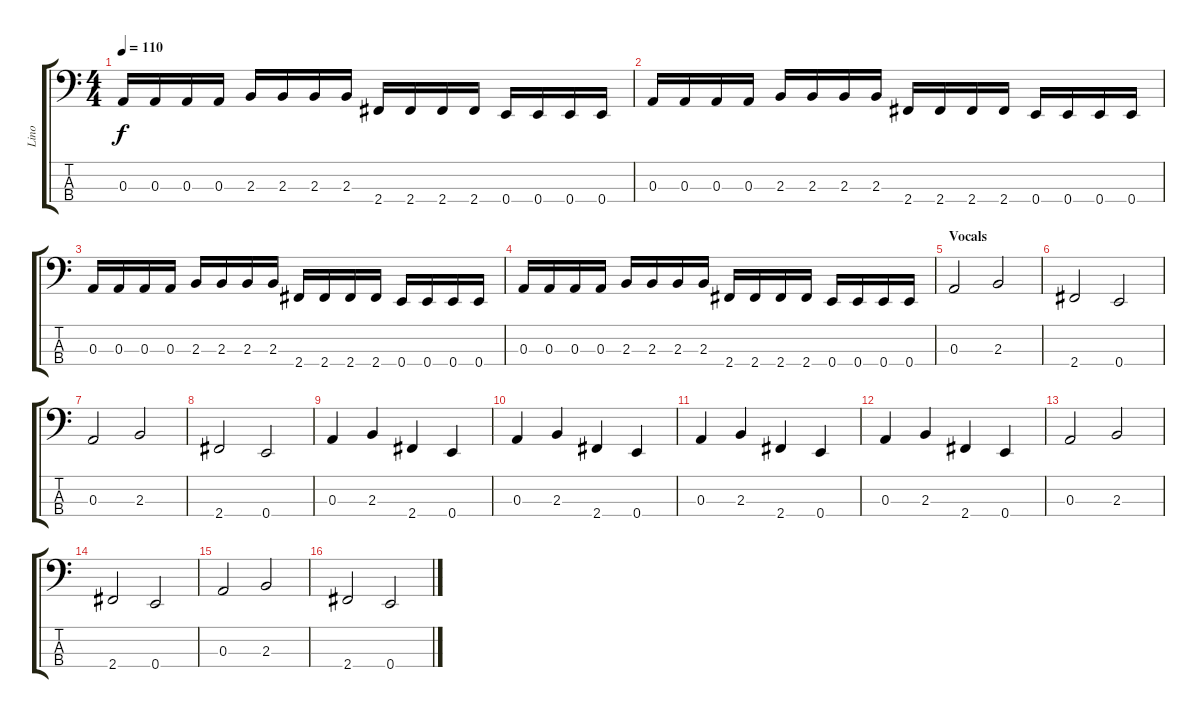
\track ("Lino" "Lino") {instrument electricbasspick}
\staff {score tabs}
\tuning (G2 D2 A1 E1) {hide}
\ts (4 4)
\tempo 110
\clef f4
\ks c
0.3.16{dy f} 0.3.16 0.3.16 0.3.16 2.3.16 2.3.16 2.3.16 2.3.16 2.4.16 2.4.16 2.4.16 2.4.16 0.4.16 0.4.16 0.4.16 0.4.16 |
0.3.16 0.3.16 0.3.16 0.3.16 2.3.16 2.3.16 2.3.16 2.3.16 2.4.16 2.4.16 2.4.16 2.4.16 0.4.16 0.4.16 0.4.16 0.4.16 |
0.3.16 0.3.16 0.3.16 0.3.16 2.3.16 2.3.16 2.3.16 2.3.16 2.4.16 2.4.16 2.4.16 2.4.16 0.4.16 0.4.16 0.4.16 0.4.16 |
0.3.16 0.3.16 0.3.16 0.3.16 2.3.16 2.3.16 2.3.16 2.3.16 2.4.16 2.4.16 2.4.16 2.4.16 0.4.16 0.4.16 0.4.16 0.4.16 |
\section ("" "Vocals")
0.3.2 2.3.2 |
2.4.2 0.4.2 |
0.3.2 2.3.2 |
2.4.2 0.4.2 |
0.3.4 2.3.4 2.4.4 0.4.4 |
0.3.4 2.3.4 2.4.4 0.4.4 |
0.3.4 2.3.4 2.4.4 0.4.4 |
0.3.4 2.3.4 2.4.4 0.4.4 |
0.3.2 2.3.2 |
2.4.2 0.4.2 |
0.3.2 2.3.2 |
2.4.2 0.4.2
